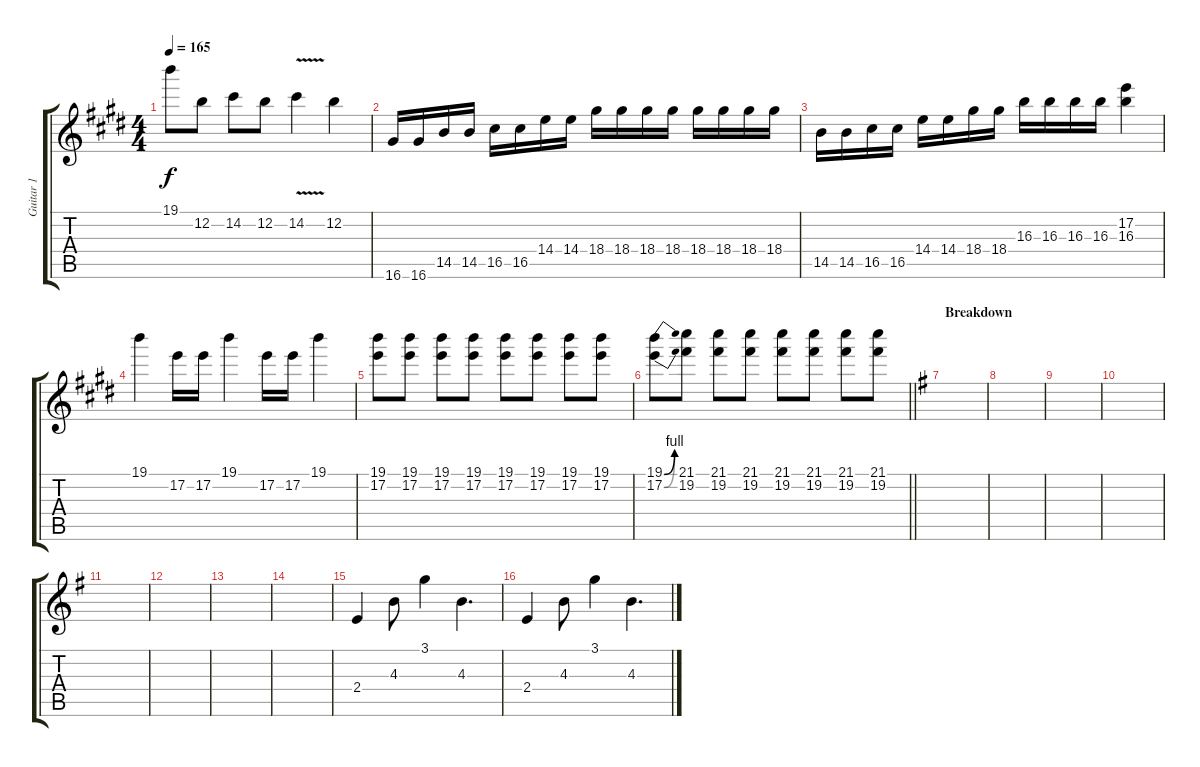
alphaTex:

\track ("Guitar 1" "Guitar 1") {instrument overdrivenguitar}
\staff {score tabs}
\tuning (E4 B3 G3 D3 A2 E2) {hide}
\ts (4 4)
\tempo 165
\clef g2
\ks e
19.1{t}.8{dy f} 12.2.8 14.2.8 12.2.8 14.2{v}.4 12.2.4 |
16.6.16 16.6.16 14.5.16 14.5.16 16.5.16 16.5.16 14.4.16 14.4.16 18.4.16 18.4.16 18.4.16 18.4.16 18.4.16 18.4.16 18.4.16 18.4.16 |
14.5.16 14.5.16 16.5.16 16.5.16 14.4.16 14.4.16 18.4.16 18.4.16 16.3.16 16.3.16 16.3.16 16.3.16 (17.2 16.3).4 |
19.1.4 17.2.16 17.2.16 19.1.4 17.2.16 17.2.16 19.1.4 |
(19.1 17.2).8 (19.1 17.2).8 (19.1 17.2).8 (19.1 17.2).8 (19.1 17.2).8 (19.1 17.2).8 (19.1 17.2).8 (19.1 17.2).8 |
\barLineRight lightlight
(19.1{be (bend 0 0 60 4)} 17.2{be (bend 0 0 60 4)}).8 (21.1 19.2).8 (21.1 19.2).8 (21.1 19.2).8 (21.1 19.2).8 (21.1 19.2).8 (21.1 19.2).8 (21.1 19.2).8 |
\section ("" "Breakdown")
\ks g
|
|
|
|
|
|
|
|
2.4.4{volume 8 instrument electricguitarjazz} 4.3.8 3.1.4 4.3.4{d} |
2.4.4 4.3.8 3.1.4 4.3.4{d}
